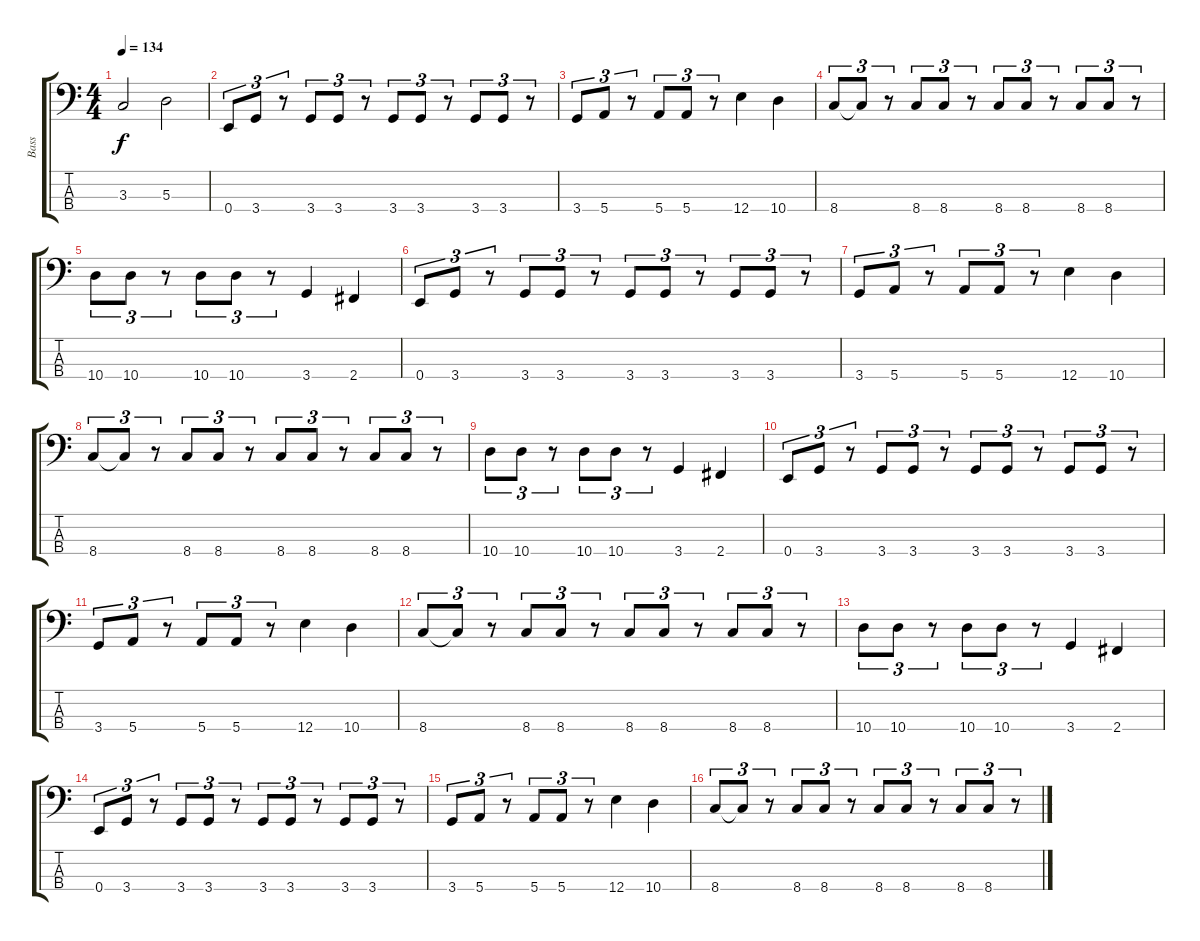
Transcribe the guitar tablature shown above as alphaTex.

\track ("Bass" "Bass") {instrument electricbassfinger}
\staff {score tabs}
\tuning (G2 D2 A1 E1) {hide}
\ts (4 4)
\tempo 134
\clef f4
\ks c
3.3.2{dy f} 5.3.2 |
0.4.8{tu (3 2)} 3.4.8{tu (3 2)} r.8{tu (3 2)} 3.4.8{tu (3 2)} 3.4.8{tu (3 2)} r.8{tu (3 2)} 3.4.8{tu (3 2)} 3.4.8{tu (3 2)} r.8{tu (3 2)} 3.4.8{tu (3 2)} 3.4.8{tu (3 2)} r.8{tu (3 2)} |
3.4.8{tu (3 2)} 5.4.8{tu (3 2)} r.8{tu (3 2)} 5.4.8{tu (3 2)} 5.4.8{tu (3 2)} r.8{tu (3 2)} 12.4.4 10.4.4 |
8.4.8{tu (3 2)} 8.4{t}.8{tu (3 2)} r.8{tu (3 2)} 8.4.8{tu (3 2)} 8.4.8{tu (3 2)} r.8{tu (3 2)} 8.4.8{tu (3 2)} 8.4.8{tu (3 2)} r.8{tu (3 2)} 8.4.8{tu (3 2)} 8.4.8{tu (3 2)} r.8{tu (3 2)} |
10.4.8{tu (3 2)} 10.4.8{tu (3 2)} r.8{tu (3 2)} 10.4.8{tu (3 2)} 10.4.8{tu (3 2)} r.8{tu (3 2)} 3.4.4 2.4.4 |
0.4.8{tu (3 2)} 3.4.8{tu (3 2)} r.8{tu (3 2)} 3.4.8{tu (3 2)} 3.4.8{tu (3 2)} r.8{tu (3 2)} 3.4.8{tu (3 2)} 3.4.8{tu (3 2)} r.8{tu (3 2)} 3.4.8{tu (3 2)} 3.4.8{tu (3 2)} r.8{tu (3 2)} |
3.4.8{tu (3 2)} 5.4.8{tu (3 2)} r.8{tu (3 2)} 5.4.8{tu (3 2)} 5.4.8{tu (3 2)} r.8{tu (3 2)} 12.4.4 10.4.4 |
8.4.8{tu (3 2)} 8.4{t}.8{tu (3 2)} r.8{tu (3 2)} 8.4.8{tu (3 2)} 8.4.8{tu (3 2)} r.8{tu (3 2)} 8.4.8{tu (3 2)} 8.4.8{tu (3 2)} r.8{tu (3 2)} 8.4.8{tu (3 2)} 8.4.8{tu (3 2)} r.8{tu (3 2)} |
10.4.8{tu (3 2)} 10.4.8{tu (3 2)} r.8{tu (3 2)} 10.4.8{tu (3 2)} 10.4.8{tu (3 2)} r.8{tu (3 2)} 3.4.4 2.4.4 |
0.4.8{tu (3 2)} 3.4.8{tu (3 2)} r.8{tu (3 2)} 3.4.8{tu (3 2)} 3.4.8{tu (3 2)} r.8{tu (3 2)} 3.4.8{tu (3 2)} 3.4.8{tu (3 2)} r.8{tu (3 2)} 3.4.8{tu (3 2)} 3.4.8{tu (3 2)} r.8{tu (3 2)} |
3.4.8{tu (3 2)} 5.4.8{tu (3 2)} r.8{tu (3 2)} 5.4.8{tu (3 2)} 5.4.8{tu (3 2)} r.8{tu (3 2)} 12.4.4 10.4.4 |
8.4.8{tu (3 2)} 8.4{t}.8{tu (3 2)} r.8{tu (3 2)} 8.4.8{tu (3 2)} 8.4.8{tu (3 2)} r.8{tu (3 2)} 8.4.8{tu (3 2)} 8.4.8{tu (3 2)} r.8{tu (3 2)} 8.4.8{tu (3 2)} 8.4.8{tu (3 2)} r.8{tu (3 2)} |
10.4.8{tu (3 2)} 10.4.8{tu (3 2)} r.8{tu (3 2)} 10.4.8{tu (3 2)} 10.4.8{tu (3 2)} r.8{tu (3 2)} 3.4.4 2.4.4 |
0.4.8{tu (3 2)} 3.4.8{tu (3 2)} r.8{tu (3 2)} 3.4.8{tu (3 2)} 3.4.8{tu (3 2)} r.8{tu (3 2)} 3.4.8{tu (3 2)} 3.4.8{tu (3 2)} r.8{tu (3 2)} 3.4.8{tu (3 2)} 3.4.8{tu (3 2)} r.8{tu (3 2)} |
3.4.8{tu (3 2)} 5.4.8{tu (3 2)} r.8{tu (3 2)} 5.4.8{tu (3 2)} 5.4.8{tu (3 2)} r.8{tu (3 2)} 12.4.4 10.4.4 |
8.4.8{tu (3 2)} 8.4{t}.8{tu (3 2)} r.8{tu (3 2)} 8.4.8{tu (3 2)} 8.4.8{tu (3 2)} r.8{tu (3 2)} 8.4.8{tu (3 2)} 8.4.8{tu (3 2)} r.8{tu (3 2)} 8.4.8{tu (3 2)} 8.4.8{tu (3 2)} r.8{tu (3 2)}
